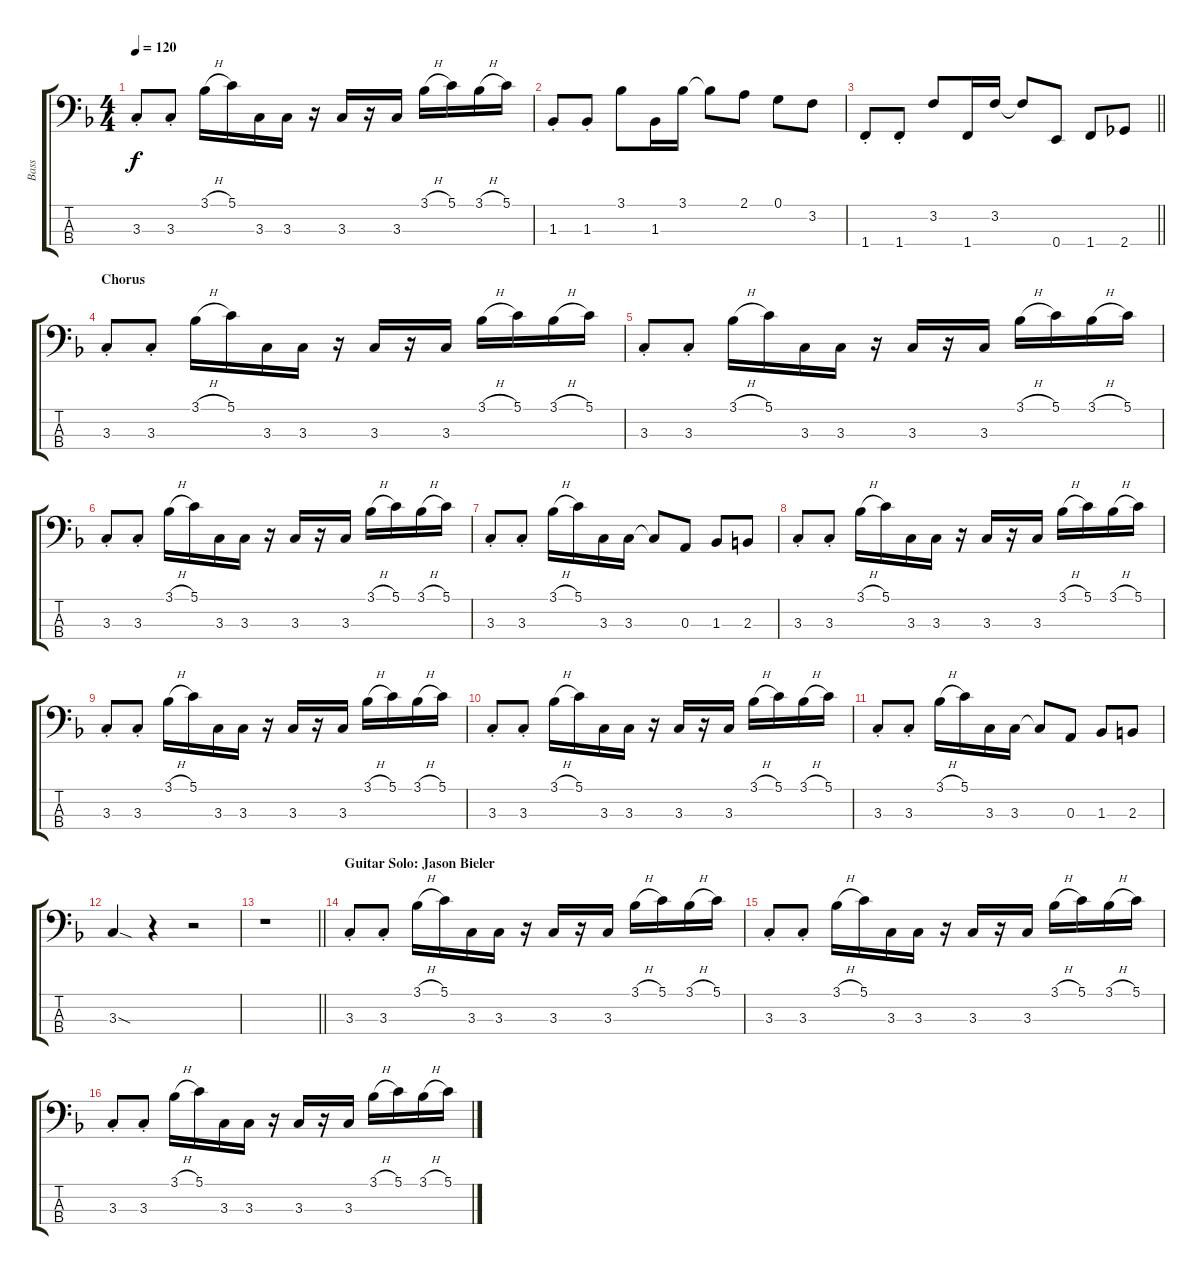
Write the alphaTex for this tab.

\track ("Bass" "Bass") {instrument electricbassfinger}
\staff {score tabs}
\tuning (G2 D2 A1 E1) {hide}
\ts (4 4)
\tempo 120
\clef f4
\ks f
3.3{st}.8{dy f} 3.3{st}.8 3.1{h}.16 5.1.16 3.3.16 3.3.16 r.16 3.3.16 r.16 3.3.16 3.1{h}.16 5.1.16 3.1{h}.16 5.1.16 |
1.3{st}.8 1.3{st}.8 3.1.8 1.3.16 3.1.16 3.1{t}.8 2.1.8 0.1.8 3.2.8 |
\barLineRight lightlight
1.4{st}.8 1.4{st}.8 3.2.8 1.4.16 3.2.16 3.2{t}.8 0.4.8 1.4.8 2.4.8 |
\section ("" "Chorus")
3.3{st}.8 3.3{st}.8 3.1{h}.16 5.1.16 3.3.16 3.3.16 r.16 3.3.16 r.16 3.3.16 3.1{h}.16 5.1.16 3.1{h}.16 5.1.16 |
3.3{st}.8 3.3{st}.8 3.1{h}.16 5.1.16 3.3.16 3.3.16 r.16 3.3.16 r.16 3.3.16 3.1{h}.16 5.1.16 3.1{h}.16 5.1.16 |
3.3{st}.8 3.3{st}.8 3.1{h}.16 5.1.16 3.3.16 3.3.16 r.16 3.3.16 r.16 3.3.16 3.1{h}.16 5.1.16 3.1{h}.16 5.1.16 |
3.3{st}.8 3.3{st}.8 3.1{h}.16 5.1.16 3.3.16 3.3.16 3.3{t}.8 0.3.8 1.3.8 2.3.8 |
3.3{st}.8 3.3{st}.8 3.1{h}.16 5.1.16 3.3.16 3.3.16 r.16 3.3.16 r.16 3.3.16 3.1{h}.16 5.1.16 3.1{h}.16 5.1.16 |
3.3{st}.8 3.3{st}.8 3.1{h}.16 5.1.16 3.3.16 3.3.16 r.16 3.3.16 r.16 3.3.16 3.1{h}.16 5.1.16 3.1{h}.16 5.1.16 |
3.3{st}.8 3.3{st}.8 3.1{h}.16 5.1.16 3.3.16 3.3.16 r.16 3.3.16 r.16 3.3.16 3.1{h}.16 5.1.16 3.1{h}.16 5.1.16 |
3.3{st}.8 3.3{st}.8 3.1{h}.16 5.1.16 3.3.16 3.3.16 3.3{t}.8 0.3.8 1.3.8 2.3.8 |
3.3{sod}.4 r.4 r.2 |
\barLineRight lightlight
r.1 |
\section ("" "Guitar Solo: Jason Bieler")
3.3{st}.8 3.3{st}.8 3.1{h}.16 5.1.16 3.3.16 3.3.16 r.16 3.3.16 r.16 3.3.16 3.1{h}.16 5.1.16 3.1{h}.16 5.1.16 |
3.3{st}.8 3.3{st}.8 3.1{h}.16 5.1.16 3.3.16 3.3.16 r.16 3.3.16 r.16 3.3.16 3.1{h}.16 5.1.16 3.1{h}.16 5.1.16 |
3.3{st}.8 3.3{st}.8 3.1{h}.16 5.1.16 3.3.16 3.3.16 r.16 3.3.16 r.16 3.3.16 3.1{h}.16 5.1.16 3.1{h}.16 5.1.16
